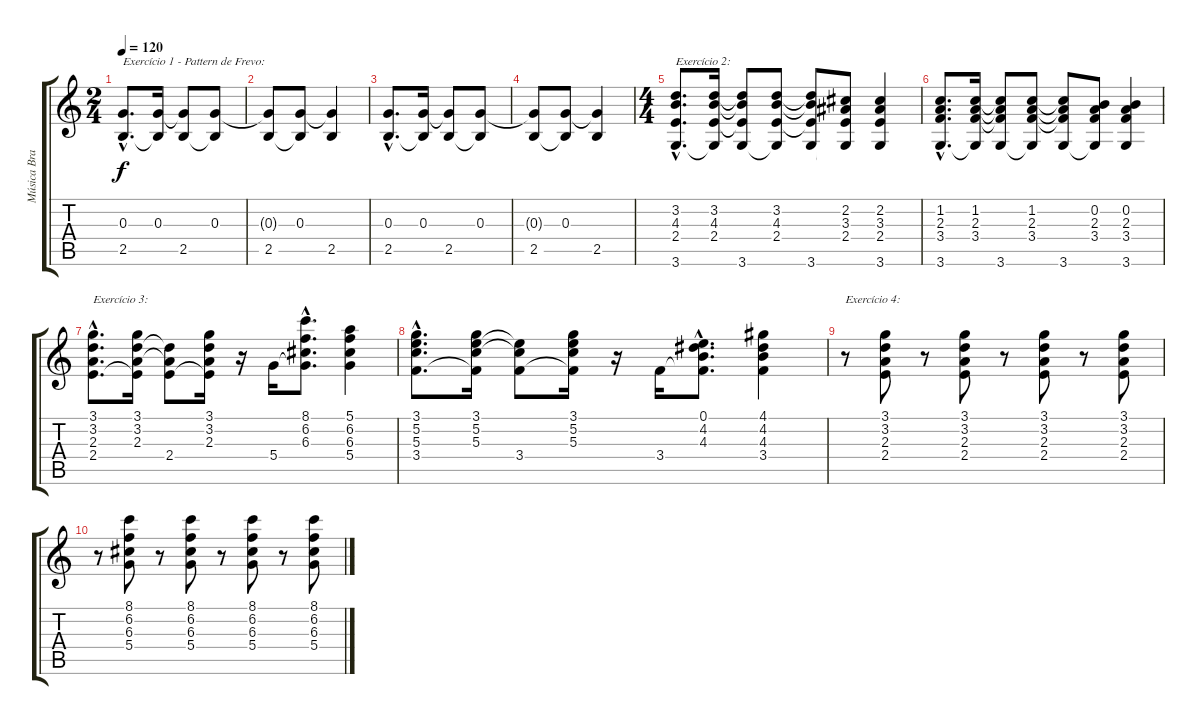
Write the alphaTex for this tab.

\track ("Música Brasileira: Fundamentos Rítmicos " "Música Bra") {instrument acousticguitarnylon}
\staff {score tabs}
\tuning (E4 B3 G3 D3 A2 E2) {hide}
\ts (2 4)
\tempo 120
\clef g2
\ks c
(0.3{hac} 2.5{hac}).8{d txt "Exercício 1 - Pattern de Frevo:" dy f instrument acousticguitarnylon} (0.3 2.5{t}).16 (0.3{t} 2.5).8 (0.3 2.5{t}).8 |
(0.3{t} 2.5).8 (0.3 2.5{t}).8 (0.3{t} 2.5).4 |
(0.3{hac} 2.5{hac}).8{d} (0.3 2.5{t}).16 (0.3{t} 2.5).8 (0.3 2.5{t}).8 |
(0.3{t} 2.5).8 (0.3 2.5{t}).8 (0.3{t} 2.5).4 |
\ts (4 4)
(3.2{hac} 4.3{hac} 2.4{hac} 3.6{hac}).8{d txt "Exercício 2:"} (3.2 4.3 2.4 3.6{t}).16 (3.2{t} 4.3{t} 2.4{t} 3.6).8 (3.2 4.3 2.4 3.6{t}).8 (3.2{t} 4.3{t} 2.4{t} 3.6).8 (2.2 3.3 2.4 3.6{t}).8 (2.2 3.3 2.4 3.6).4 |
(1.2{hac} 2.3{hac} 3.4{hac} 3.6{hac}).8{d} (1.2 2.3 3.4 3.6{t}).16 (1.2{t} 2.3{t} 3.4{t} 3.6).8 (1.2 2.3 3.4 3.6{t}).8 (1.2{t} 2.3{t} 3.4{t} 3.6).8 (0.2 2.3 3.4 3.6{t}).8 (0.2 2.3 3.4 3.6).4 |
(3.1{hac} 3.2{hac} 2.3{hac} 2.4{hac}).8{d txt "Exercício 3:"} (3.1 3.2 2.3 2.4{t}).16 (3.2{t} 2.3{t} 2.4).8 (3.1 3.2 2.3 2.4{t}).16 r.16 5.4.16 (8.1{hac} 6.2{hac} 6.3{hac} 5.4{hac t}).8{d} (5.1 6.2 6.3 5.4).4 |
(3.1{hac} 5.2{hac} 5.3{hac} 3.4{hac}).8{d} (3.1 5.2 5.3 3.4{t}).16 (5.2{t} 5.3{t} 3.4).8 (3.1 5.2 5.3 3.4{t}).16 r.16 3.4.16 (0.1{hac} 4.2{hac} 4.3{hac} 3.4{hac t}).8{d} (4.1 4.2 4.3 3.4).4 |
r.8{txt "Exercício 4:"} (3.1 3.2 2.3 2.4).8 r.8 (3.1 3.2 2.3 2.4).8 r.8 (3.1 3.2 2.3 2.4).8 r.8 (3.1 3.2 2.3 2.4).8 |
r.8 (8.1 6.2 6.3 5.4).8 r.8 (8.1 6.2 6.3 5.4).8 r.8 (8.1 6.2 6.3 5.4).8 r.8 (8.1 6.2 6.3 5.4).8
